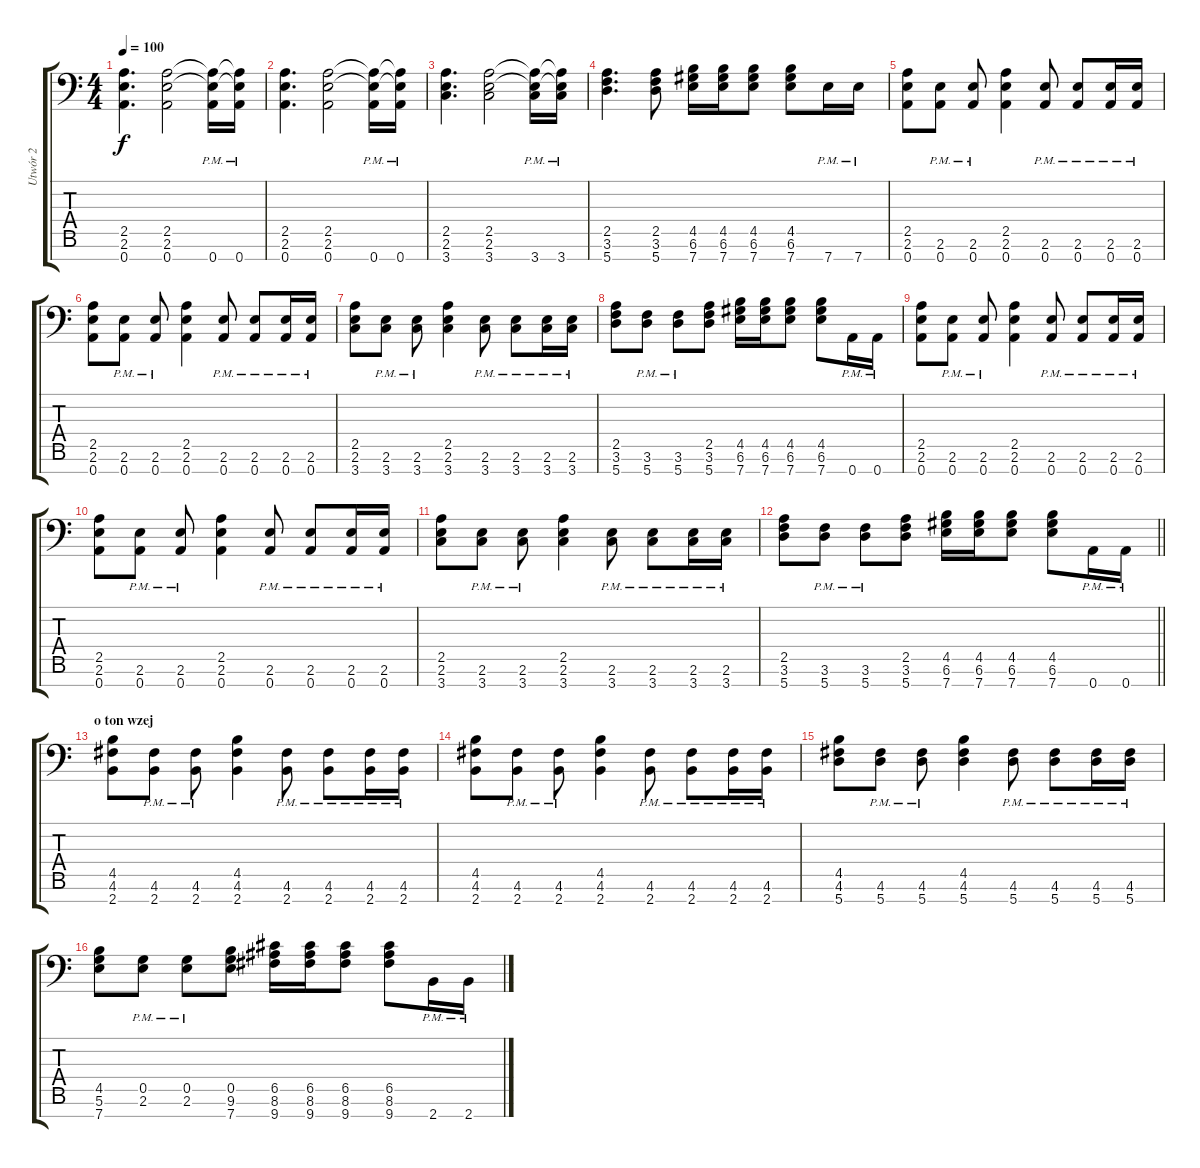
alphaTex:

\track ("Utwór 2" "Utwór 2") {instrument distortionguitar}
\staff {score tabs}
\tuning (D4 A3 F3 C3 G2 D2 A1) {hide}
\ts (4 4)
\tempo 100
\clef f4
\ks c
(2.5 2.6 0.7).4{d dy f} (2.5 2.6 0.7).2 (2.5{t} 2.6{t} 0.7{pm}).16 (2.5{t} 2.6{t} 0.7{pm}).16 |
(2.5 2.6 0.7).4{d} (2.5 2.6 0.7).2 (2.5{t} 2.6{t} 0.7{pm}).16 (2.5{t} 2.6{t} 0.7{pm}).16 |
(2.5 2.6 3.7).4{d} (2.5 2.6 3.7).2 (2.5{t} 2.6{t} 3.7{pm}).16 (2.5{t} 2.6{t} 3.7{pm}).16 |
(2.5 3.6 5.7).4{d} (2.5 3.6 5.7).8 (4.5 6.6 7.7).16 (4.5 6.6 7.7).16 (4.5 6.6 7.7).8 (4.5 6.6 7.7).8 7.7{pm}.16 7.7{pm}.16 |
(2.5 2.6 0.7).8 (2.6{pm} 0.7{pm}).8 (2.6{pm} 0.7{pm}).8 (2.5 2.6 0.7).4 (2.6{pm} 0.7{pm}).8 (2.6{pm} 0.7{pm}).8 (2.6{pm} 0.7{pm}).16 (2.6{pm} 0.7{pm}).16 |
(2.5 2.6 0.7).8 (2.6{pm} 0.7{pm}).8 (2.6{pm} 0.7{pm}).8 (2.5 2.6 0.7).4 (2.6{pm} 0.7{pm}).8 (2.6{pm} 0.7{pm}).8 (2.6{pm} 0.7{pm}).16 (2.6{pm} 0.7{pm}).16 |
(2.5 2.6 3.7).8 (2.6{pm} 3.7{pm}).8 (2.6{pm} 3.7{pm}).8 (2.5 2.6 3.7).4 (2.6{pm} 3.7{pm}).8 (2.6{pm} 3.7{pm}).8 (2.6{pm} 3.7{pm}).16 (2.6{pm} 3.7{pm}).16 |
(2.5 3.6 5.7).8 (3.6{pm} 5.7{pm}).8 (3.6{pm} 5.7{pm}).8 (2.5 3.6 5.7).8 (4.5 6.6 7.7).16 (4.5 6.6 7.7).16 (4.5 6.6 7.7).8 (4.5 6.6 7.7).8 0.7{pm}.16 0.7{pm}.16 |
(2.5 2.6 0.7).8 (2.6{pm} 0.7{pm}).8 (2.6{pm} 0.7{pm}).8 (2.5 2.6 0.7).4 (2.6{pm} 0.7{pm}).8 (2.6{pm} 0.7{pm}).8 (2.6{pm} 0.7{pm}).16 (2.6{pm} 0.7{pm}).16 |
(2.5 2.6 0.7).8 (2.6{pm} 0.7{pm}).8 (2.6{pm} 0.7{pm}).8 (2.5 2.6 0.7).4 (2.6{pm} 0.7{pm}).8 (2.6{pm} 0.7{pm}).8 (2.6{pm} 0.7{pm}).16 (2.6{pm} 0.7{pm}).16 |
(2.5 2.6 3.7).8 (2.6{pm} 3.7{pm}).8 (2.6{pm} 3.7{pm}).8 (2.5 2.6 3.7).4 (2.6{pm} 3.7{pm}).8 (2.6{pm} 3.7{pm}).8 (2.6{pm} 3.7{pm}).16 (2.6{pm} 3.7{pm}).16 |
\barLineRight lightlight
(2.5 3.6 5.7).8 (3.6{pm} 5.7{pm}).8 (3.6{pm} 5.7{pm}).8 (2.5 3.6 5.7).8 (4.5 6.6 7.7).16 (4.5 6.6 7.7).16 (4.5 6.6 7.7).8 (4.5 6.6 7.7).8 0.7{pm}.16 0.7{pm}.16 |
\section ("" "o ton wzej")
(4.5 4.6 2.7).8 (4.6{pm} 2.7{pm}).8 (4.6{pm} 2.7{pm}).8 (4.5 4.6 2.7).4 (4.6{pm} 2.7{pm}).8 (4.6{pm} 2.7{pm}).8 (4.6{pm} 2.7{pm}).16 (4.6{pm} 2.7{pm}).16 |
(4.5 4.6 2.7).8 (4.6{pm} 2.7{pm}).8 (4.6{pm} 2.7{pm}).8 (4.5 4.6 2.7).4 (4.6{pm} 2.7{pm}).8 (4.6{pm} 2.7{pm}).8 (4.6{pm} 2.7{pm}).16 (4.6{pm} 2.7{pm}).16 |
(4.5 4.6 5.7).8 (4.6{pm} 5.7{pm}).8 (4.6{pm} 5.7{pm}).8 (4.5 4.6 5.7).4 (4.6{pm} 5.7{pm}).8 (4.6{pm} 5.7{pm}).8 (4.6{pm} 5.7{pm}).16 (4.6{pm} 5.7{pm}).16 |
(4.5 5.6 7.7).8 (0.5{pm} 2.6{pm}).8 (0.5{pm} 2.6{pm}).8 (0.5 9.6 7.7).8 (6.5 8.6 9.7).16 (6.5 8.6 9.7).16 (6.5 8.6 9.7).8 (6.5 8.6 9.7).8 2.7{pm}.16 2.7{pm}.16
